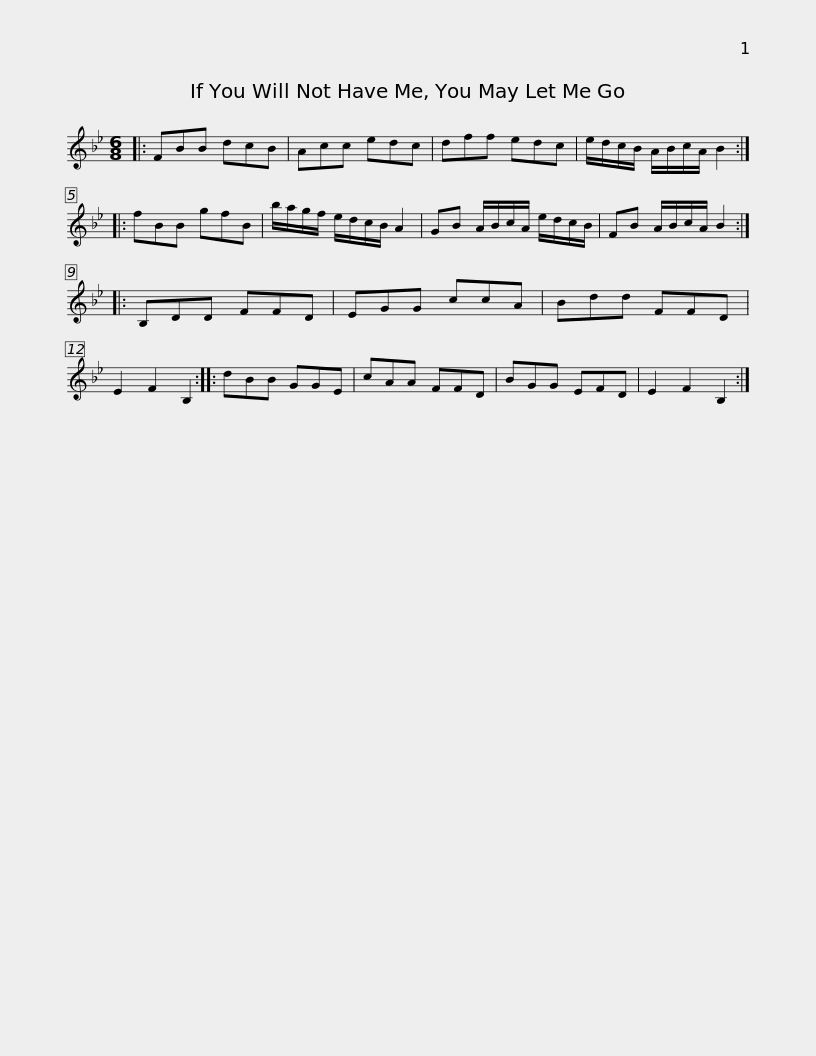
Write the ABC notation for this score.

X:1
L:1/8
M:6/8
I:linebreak $
K:Bb
V:1 treble
V:1
|: FBB dcB | Acc edc | dff edc | e/d/c/B/ A/B/c/A/ B2 :: fBB gfB | %5
 b/a/g/f/ e/d/c/B/ A2 |$ GB A/B/c/A/ e/d/c/B/ | FB A/B/c/A/ B2 :: B,DD FFD | EGG ccA | %10
 Bdd FFD | E2 F2 B,2 ::$ dBB GGE | cAA FFD | BGG EFD | %15
 E2 F2 B,2 :| %16
